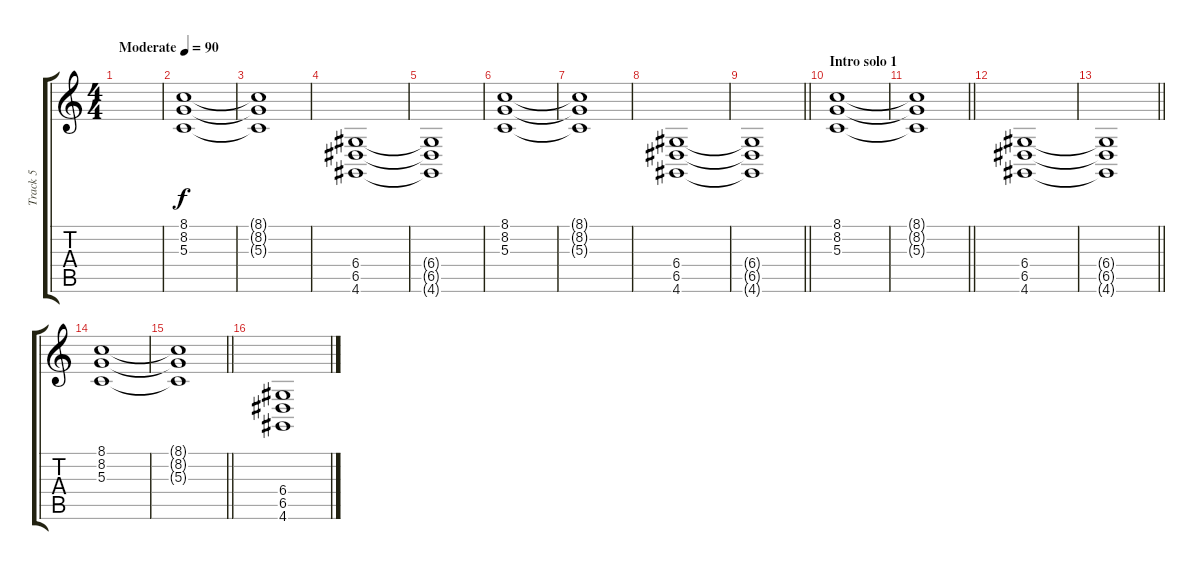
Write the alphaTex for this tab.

\track ("Track 5" "Track 5") {instrument lead1square}
\staff {score tabs}
\tuning (E4 B3 G3 D3 A2 E2) {hide}
\ts (4 4)
\tempo (90 "Moderate")
\clef g2
\ks c
|
(8.1 8.2 5.3).1 |
(8.1{t} 8.2{t} 5.3{t}).1 |
(6.4 6.5 4.6).1 |
(6.4{t} 6.5{t} 4.6{t}).1 |
(8.1 8.2 5.3).1 |
(8.1{t} 8.2{t} 5.3{t}).1 |
(6.4 6.5 4.6).1 |
\barLineRight lightlight
(6.4{t} 6.5{t} 4.6{t}).1 |
\section ("" "Intro solo 1")
(8.1 8.2 5.3).1 |
\barLineRight lightlight
(8.1{t} 8.2{t} 5.3{t}).1 |
(6.4 6.5 4.6).1 |
\barLineRight lightlight
(6.4{t} 6.5{t} 4.6{t}).1 |
(8.1 8.2 5.3).1 |
\barLineRight lightlight
(8.1{t} 8.2{t} 5.3{t}).1 |
(6.4 6.5 4.6).1
